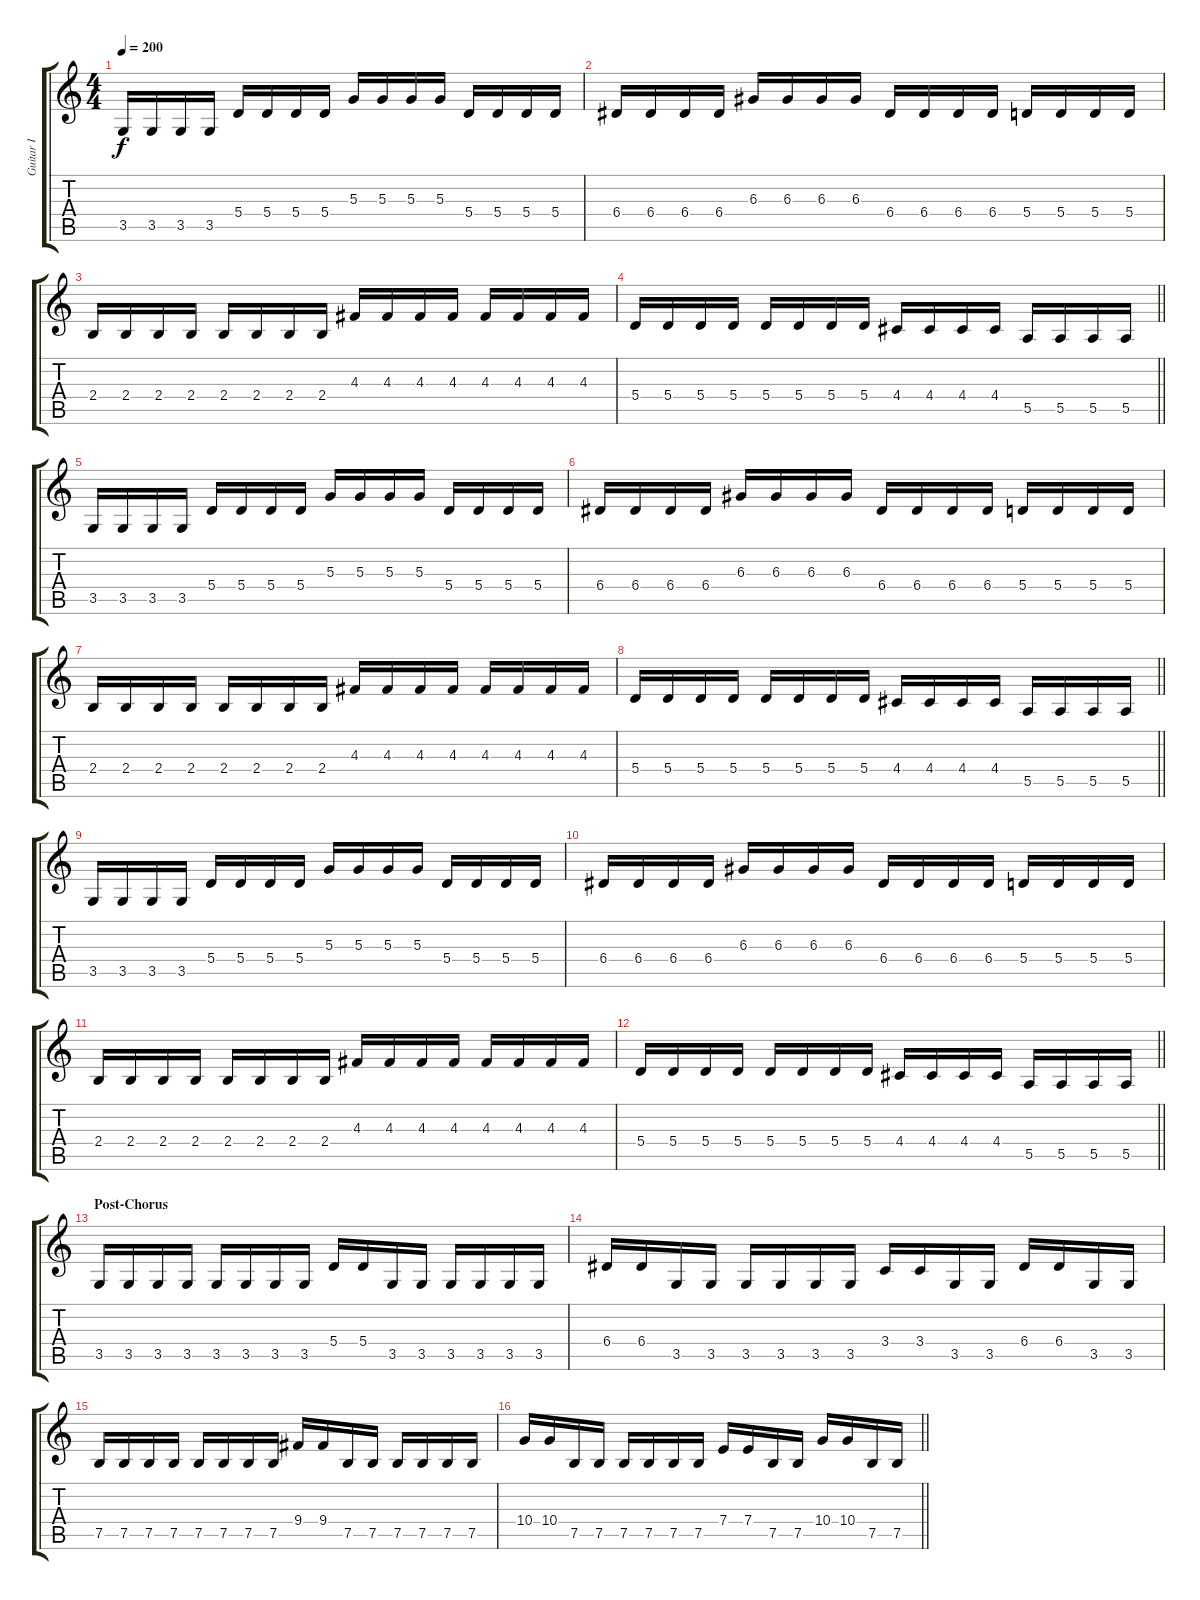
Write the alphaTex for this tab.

\track ("Guitar I" "Guitar I") {instrument distortionguitar}
\staff {score tabs}
\tuning (B3 Gb3 D3 A2 E2 B1) {hide}
\ts (4 4)
\section ("" "")
\tempo 200
\clef g2
\ks c
3.5.16{dy f} 3.5.16 3.5.16 3.5.16 5.4.16 5.4.16 5.4.16 5.4.16 5.3.16 5.3.16 5.3.16 5.3.16 5.4.16 5.4.16 5.4.16 5.4.16 |
6.4.16 6.4.16 6.4.16 6.4.16 6.3.16 6.3.16 6.3.16 6.3.16 6.4.16 6.4.16 6.4.16 6.4.16 5.4.16 5.4.16 5.4.16 5.4.16 |
2.4.16 2.4.16 2.4.16 2.4.16 2.4.16 2.4.16 2.4.16 2.4.16 4.3.16 4.3.16 4.3.16 4.3.16 4.3.16 4.3.16 4.3.16 4.3.16 |
\barLineRight lightlight
5.4.16 5.4.16 5.4.16 5.4.16 5.4.16 5.4.16 5.4.16 5.4.16 4.4.16 4.4.16 4.4.16 4.4.16 5.5.16 5.5.16 5.5.16 5.5.16 |
\section ("" "")
3.5.16 3.5.16 3.5.16 3.5.16 5.4.16 5.4.16 5.4.16 5.4.16 5.3.16 5.3.16 5.3.16 5.3.16 5.4.16 5.4.16 5.4.16 5.4.16 |
6.4.16 6.4.16 6.4.16 6.4.16 6.3.16 6.3.16 6.3.16 6.3.16 6.4.16 6.4.16 6.4.16 6.4.16 5.4.16 5.4.16 5.4.16 5.4.16 |
2.4.16 2.4.16 2.4.16 2.4.16 2.4.16 2.4.16 2.4.16 2.4.16 4.3.16 4.3.16 4.3.16 4.3.16 4.3.16 4.3.16 4.3.16 4.3.16 |
\barLineRight lightlight
5.4.16 5.4.16 5.4.16 5.4.16 5.4.16 5.4.16 5.4.16 5.4.16 4.4.16 4.4.16 4.4.16 4.4.16 5.5.16 5.5.16 5.5.16 5.5.16 |
\section ("" "")
3.5.16 3.5.16 3.5.16 3.5.16 5.4.16 5.4.16 5.4.16 5.4.16 5.3.16 5.3.16 5.3.16 5.3.16 5.4.16 5.4.16 5.4.16 5.4.16 |
6.4.16 6.4.16 6.4.16 6.4.16 6.3.16 6.3.16 6.3.16 6.3.16 6.4.16 6.4.16 6.4.16 6.4.16 5.4.16 5.4.16 5.4.16 5.4.16 |
2.4.16 2.4.16 2.4.16 2.4.16 2.4.16 2.4.16 2.4.16 2.4.16 4.3.16 4.3.16 4.3.16 4.3.16 4.3.16 4.3.16 4.3.16 4.3.16 |
\barLineRight lightlight
5.4.16 5.4.16 5.4.16 5.4.16 5.4.16 5.4.16 5.4.16 5.4.16 4.4.16 4.4.16 4.4.16 4.4.16 5.5.16 5.5.16 5.5.16 5.5.16 |
\section ("" "Post-Chorus")
3.5.16 3.5.16 3.5.16 3.5.16 3.5.16 3.5.16 3.5.16 3.5.16 5.4.16 5.4.16 3.5.16 3.5.16 3.5.16 3.5.16 3.5.16 3.5.16 |
6.4.16 6.4.16 3.5.16 3.5.16 3.5.16 3.5.16 3.5.16 3.5.16 3.4.16 3.4.16 3.5.16 3.5.16 6.4.16 6.4.16 3.5.16 3.5.16 |
7.5.16 7.5.16 7.5.16 7.5.16 7.5.16 7.5.16 7.5.16 7.5.16 9.4.16 9.4.16 7.5.16 7.5.16 7.5.16 7.5.16 7.5.16 7.5.16 |
\barLineRight lightlight
10.4.16 10.4.16 7.5.16 7.5.16 7.5.16 7.5.16 7.5.16 7.5.16 7.4.16 7.4.16 7.5.16 7.5.16 10.4.16 10.4.16 7.5.16 7.5.16
